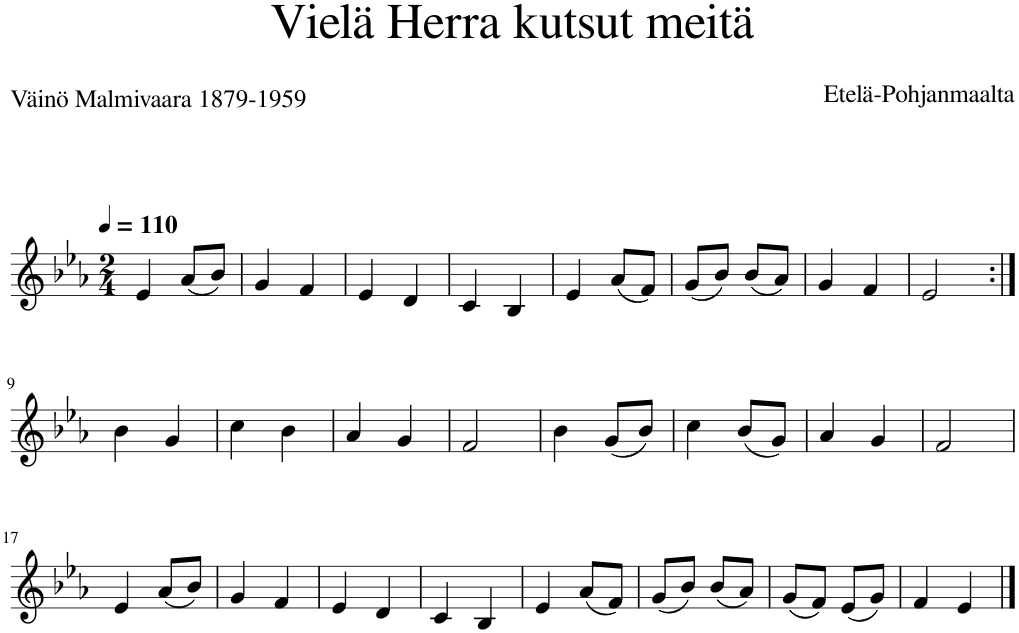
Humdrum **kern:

**kern
*part1
*staff1
*I"Piano
*I'Pno.
*clefG2
*k[b-e-a-]
*M2/4
*MM110
=1
4e-/
(8a-/L
8b-/J)
=2
4g/
4f/
=3
4e-/
4d/
=4
4c/
4B-/
=5
4e-/
(8a-/L
8f/J)
=6
(8g/L
8b-/J)
(8b-/L
8a-/J)
=7
4g/
4f/
=8
2e-/
!!LO:LB:g=z
=9:|!
4b-\
4g/
=10
4cc\
4b-\
=11
4a-/
4g/
=12
2f/
=13
4b-\
(8g/L
8b-/J)
=14
4cc\
(8b-/L
8g/J)
=15
4a-/
4g/
=16
2f/
!!LO:LB:g=z
=17
4e-/
(8a-/L
8b-/J)
=18
4g/
4f/
=19
4e-/
4d/
=20
4c/
4B-/
=21
4e-/
(8a-/L
8f/J)
=22
(8g/L
8b-/J)
(8b-/L
8a-/J)
=23
(8g/L
8f/J)
(8e-/L
8g/J)
=24
4f/
4e-/
==
*-
